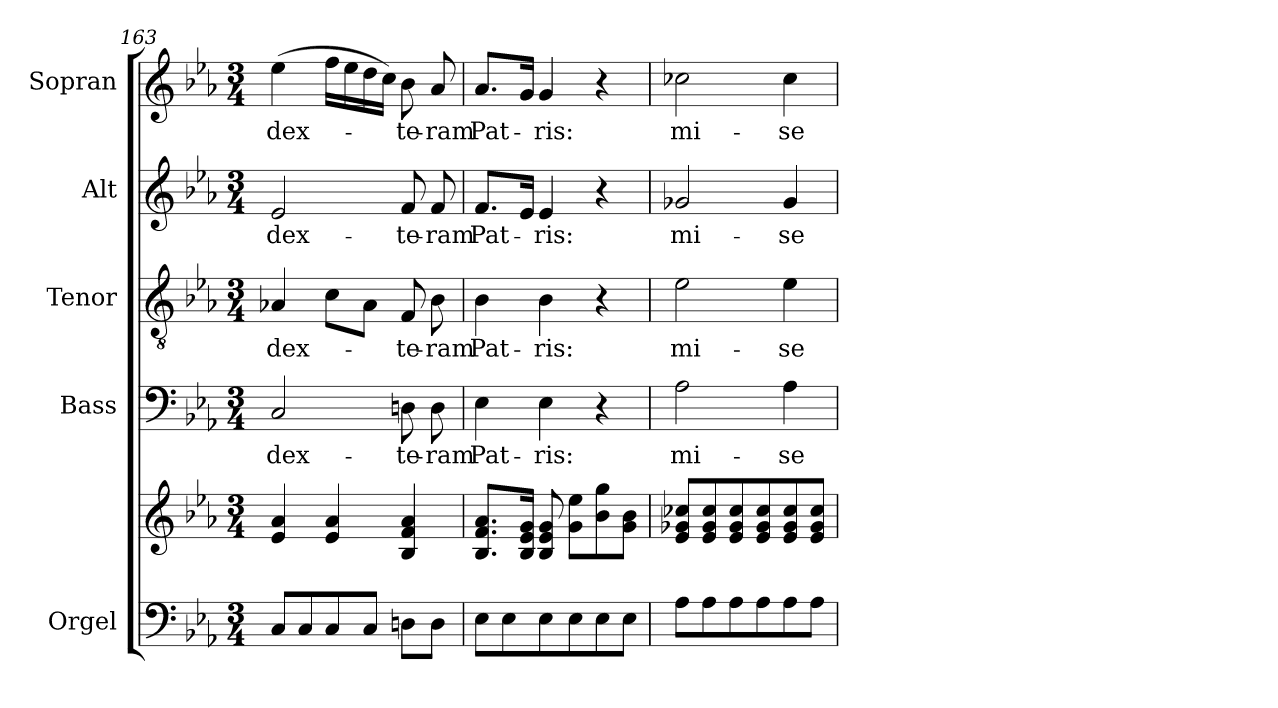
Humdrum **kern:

**kern	**kern	**kern	**text	**kern	**text	**kern	**text	**kern	**text
*part5	*part5	*part4	*part4	*part3	*part3	*part2	*part2	*part1	*part1
*staff6	*staff5	*staff4	*staff4	*staff3	*staff3	*staff2	*staff2	*staff1	*staff1
*I"Orgel	*	*I"Bass	*	*I"Tenor	*	*I"Alt	*	*I"Sopran	*
*I'Org.	*	*I'B.	*	*I'T.	*	*I'A.	*	*I'S.	*
*clefF4	*clefG2	*clefF4	*	*clefGv2	*	*clefG2	*	*clefG2	*
*k[b-e-a-]	*k[b-e-a-]	*k[b-e-a-]	*	*k[b-e-a-]	*	*k[b-e-a-]	*	*k[b-e-a-]	*
*E-:	*E-:	*E-:	*	*E-:	*	*E-:	*	*E-:	*
*M3/4	*M3/4	*M3/4	*	*M3/4	*	*M3/4	*	*M3/4	*
=163	=163	=163	=163	=163	=163	=163	=163	=163	=163
!	!	!	!LO:LY:b	!	!LO:LY:b	!	!LO:LY:b	!	!LO:LY:b
8C/L	4e-/ 4a-/	2C/	dex-	4A-X/	dex-	2e-/	dex-	(>4ee-\	dex-
8C/	.	.	.	.	.	.	.	.	.
8C/	4e-/ 4a-/	.	.	8c\L	.	.	.	16ff\LL	.
.	.	.	.	.	.	.	.	16ee-\	.
8C/J	.	.	.	8A-\J	.	.	.	16dd\	.
.	.	.	.	.	.	.	.	16cc\JJ)	.
!	!	!	!LO:LY:b	!	!LO:LY:b	!	!LO:LY:b	!	!LO:LY:b
8Dn\L	4B-/ 4f/ 4a-/	8Dn\	-te-	8F/	-te-	8f/	-te-	8b-\	-te-
!	!	!	!LO:LY:b	!	!LO:LY:b	!	!LO:LY:b	!	!LO:LY:b
8D\J	.	8D\	-ram	8B-\	-ram	8f/	-ram	8a-/	-ram
=164	=164	=164	=164	=164	=164	=164	=164	=164	=164
!	!	!	!LO:LY:b	!	!LO:LY:b	!	!LO:LY:b	!	!LO:LY:b
8E-\L	8.B-/ 8.f/ 8.a-/L	4E-\	Pat-	4B-\	Pat-	8.f/L	Pat-	8.a-/L	Pat-
8E-\	.	.	.	.	.	.	.	.	.
.	16B-/ 16e-/ 16g/Jk	.	.	.	.	16e-/Jk	.	16g/Jk	.
!	!	!	!LO:LY:b	!	!LO:LY:b	!	!LO:LY:b	!	!LO:LY:b
8E-\	8B-/ 8e-/ 8g/	4E-\	-ris:	4B-\	-ris:	4e-/	-ris:	4g/	-ris:
8E-\	8g\ 8ee-\L	.	.	.	.	.	.	.	.
8E-\	8b-\ 8gg\	4r	.	4r	.	4r	.	4r	.
8E-\J	8g\ 8b-\J	.	.	.	.	.	.	.	.
=165	=165	=165	=165	=165	=165	=165	=165	=165	=165
!	!	!	!LO:LY:b	!	!LO:LY:b	!	!LO:LY:b	!	!LO:LY:b
8A-\L	8e-/ 8g-X/ 8cc-X/L	2A-\	mi-	2e-\	mi-	2g-X/	mi-	2cc-X\	mi-
8A-\	8e-/ 8g-/ 8cc-/	.	.	.	.	.	.	.	.
8A-\	8e-/ 8g-/ 8cc-/	.	.	.	.	.	.	.	.
8A-\	8e-/ 8g-/ 8cc-/	.	.	.	.	.	.	.	.
!	!	!	!LO:LY:b	!	!LO:LY:b	!	!LO:LY:b	!	!LO:LY:b
8A-\	8e-/ 8g-/ 8cc-/	4A-\	-se-	4e-\	-se-	4g-/	-se-	4cc-\	-se-
8A-\J	8e-/ 8g-/ 8cc-/J	.	.	.	.	.	.	.	.
=	=	=	=	=	=	=	=	=	=
*-	*-	*-	*-	*-	*-	*-	*-	*-	*-
